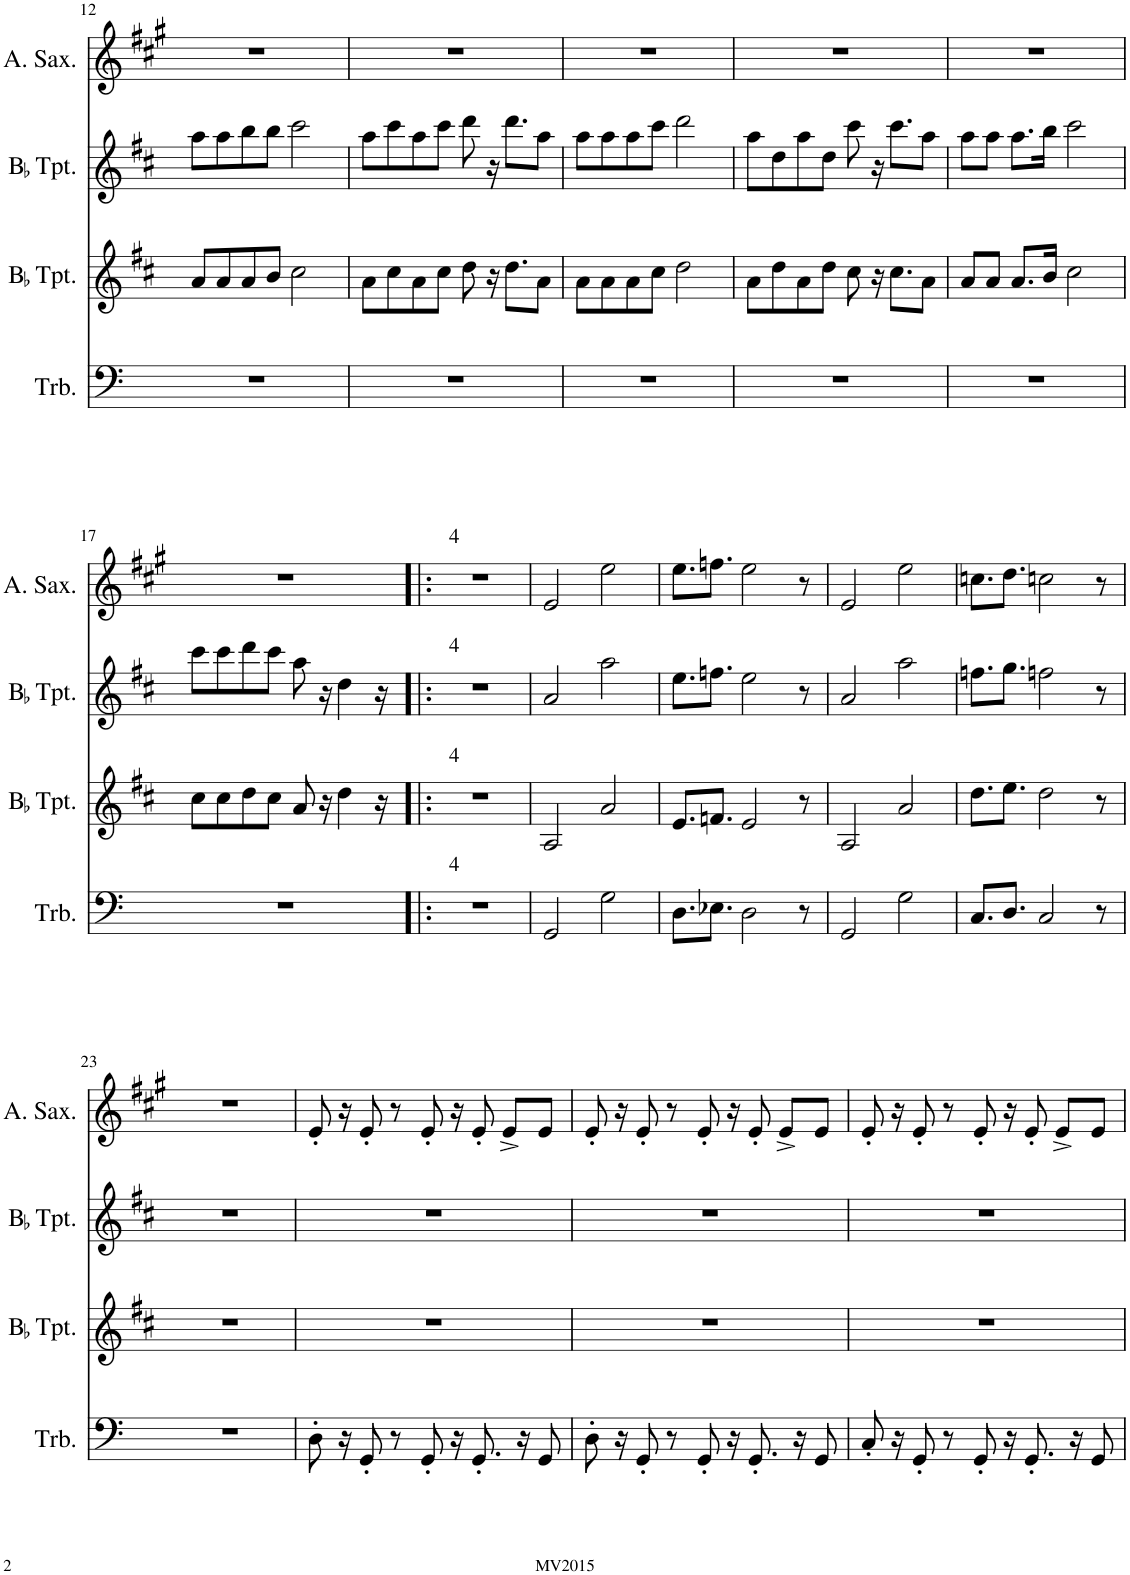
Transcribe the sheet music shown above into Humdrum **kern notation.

**kern	**kern	**kern	**kern
*part4	*part3	*part2	*part1
*staff4	*staff3	*staff2	*staff1
*I"Trombone	*I"BaccidentalFlat Trumpet	*I"BaccidentalFlat Trumpet	*I"Alto Saxophone
*I'Trb.	*I'BaccidentalFlat Tpt.	*I'BaccidentalFlat Tpt.	*I'A. Sax.
!!LO:PB:g=z
*clefF4	*clefG2	*clefG2	*clefG2
*	*Trd1c2	*Trd1c2	*Trd5c9
*k[]	*k[f#c#]	*k[f#c#]	*k[f#c#g#]
*M4/4	*M4/4	*M4/4	*M4/4
=12	=12	=12	=12
1r	8a/L	8aa\L	1r
.	8a/	8aa\	.
.	8a/	8bb\	.
.	8b/J	8bb\J	.
.	2cc#\	2ccc#\	.
=13	=13	=13	=13
1r	8a\L	8aa\L	1r
.	8cc#\	8ccc#\	.
.	8a\	8aa\	.
.	8cc#\J	8ccc#\J	.
.	8dd\	8ddd\	.
.	16r	16r	.
.	8.dd\L	8.ddd\L	.
.	8a\J	8aa\J	.
=14	=14	=14	=14
1r	8a\L	8aa\L	1r
.	8a\	8aa\	.
.	8a\	8aa\	.
.	8cc#\J	8ccc#\J	.
.	2dd\	2ddd\	.
=15	=15	=15	=15
1r	8a\L	8aa\L	1r
.	8dd\	8dd\	.
.	8a\	8aa\	.
.	8dd\J	8dd\J	.
.	8cc#\	8ccc#\	.
.	16r	16r	.
.	8.cc#\L	8.ccc#\L	.
.	8a\J	8aa\J	.
=16	=16	=16	=16
1r	8a/L	8aa\L	1r
.	8a/J	8aa\J	.
.	8.a/L	8.aa\L	.
.	16b/Jk	16bb\Jk	.
.	2cc#\	2ccc#\	.
!!LO:LB:g=z
=17	=17	=17	=17
1r	8cc#\L	8ccc#\L	1r
.	8cc#\	8ccc#\	.
.	8dd\	8ddd\	.
.	8cc#\J	8ccc#\J	.
.	8a/	8aa\	.
.	16r	16r	.
.	4dd\	4dd\	.
.	16r	16r	.
=18!|:	=18!|:	=18!|:	=18!|:
!	!	!	!LO:TX:a:t=4
!	!	!LO:TX:a:t=4	!
!	!LO:TX:a:t=4	!	!
!LO:TX:a:t=4	!	!	!
1r	1r	1r	1r
=19	=19	=19	=19
2GG/	2A/	2a/	2e/
2G\	2a/	2aa\	2ee\
=20	=20	=20	=20
8.D\L	8.e/L	8.ee\L	8.ee\L
8.E-X\J	8.fn/J	8.ffn\J	8.ffn\J
2D\	2e/	2ee\	2ee\
8r	8r	8r	8r
=21	=21	=21	=21
2GG/	2A/	2a/	2e/
2G\	2a/	2aa\	2ee\
=22	=22	=22	=22
8.C/L	8.dd\L	8.ffn\L	8.ccn\L
8.D/J	8.ee\J	8.gg\J	8.dd\J
2C/	2dd\	2ffn\	2ccn\
8r	8r	8r	8r
!!LO:LB:g=z
=23	=23	=23	=23
1r	1r	1r	1r
=24	=24	=24	=24
8D'\	1r	1r	8e'/
16r	.	.	16r
8GG'/	.	.	8e'/
8r	.	.	8r
8GG'/	.	.	8e'/
16r	.	.	16r
8.GG'/	.	.	8e'/
.	.	.	8e^/L
16r	.	.	.
8GG/	.	.	8e/J
=25	=25	=25	=25
8D'\	1r	1r	8e'/
16r	.	.	16r
8GG'/	.	.	8e'/
8r	.	.	8r
8GG'/	.	.	8e'/
16r	.	.	16r
8.GG'/	.	.	8e'/
.	.	.	8e^/L
16r	.	.	.
8GG/	.	.	8e/J
=26	=26	=26	=26
8C'/	1r	1r	8e'/
16r	.	.	16r
8GG'/	.	.	8e'/
8r	.	.	8r
8GG'/	.	.	8e'/
16r	.	.	16r
8.GG'/	.	.	8e'/
.	.	.	8e^/L
16r	.	.	.
8GG/	.	.	8e/J
=	=	=	=
*-	*-	*-	*-
